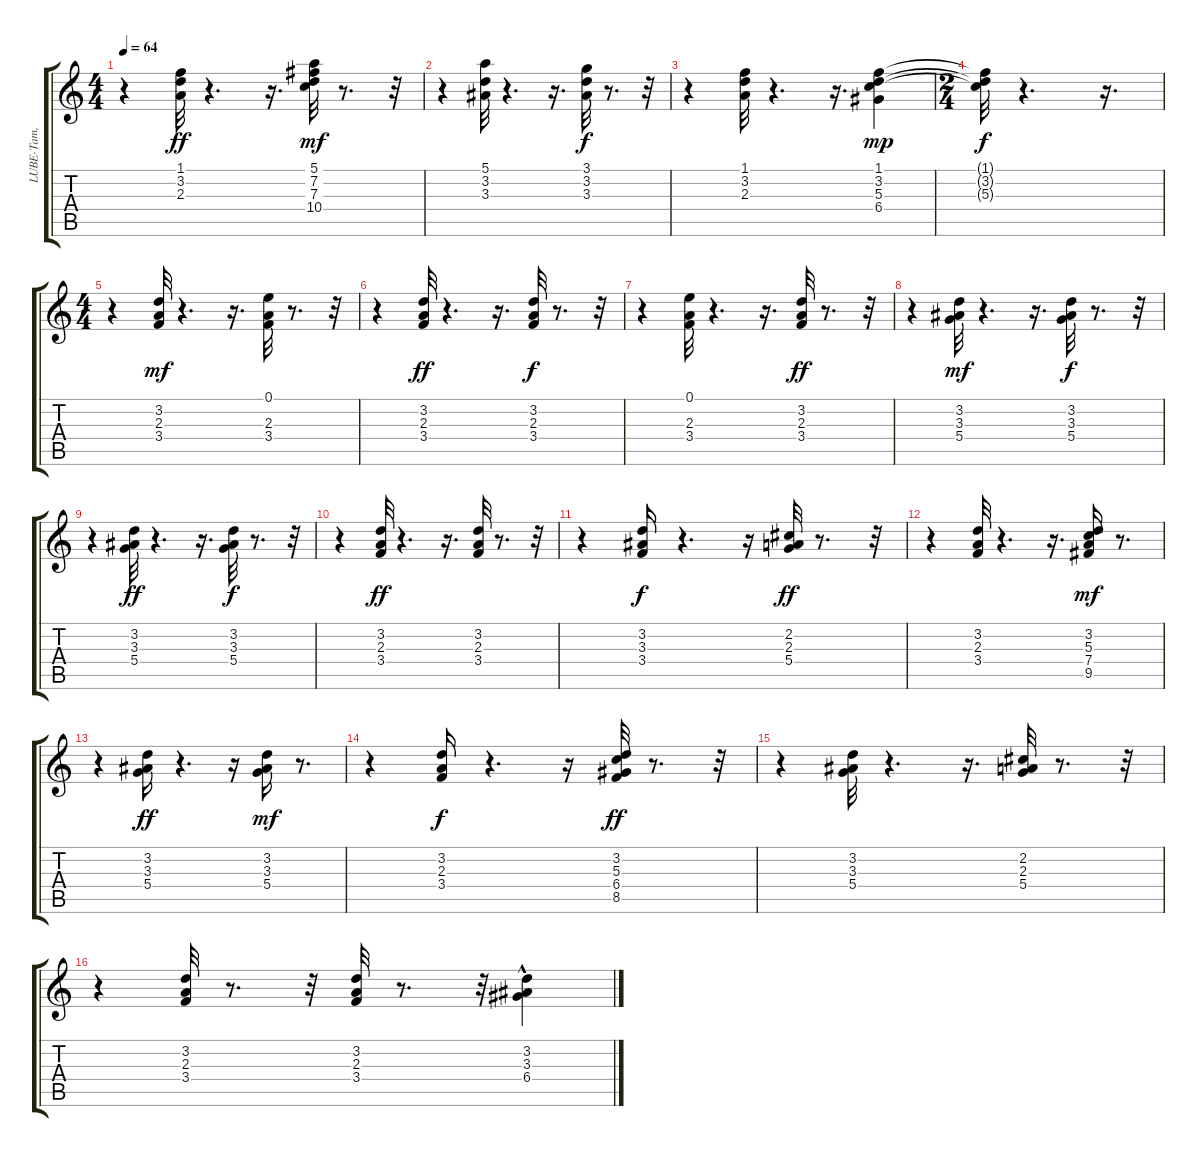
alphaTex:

\track ("LUBE-Tam, Za Tumanami" "LUBE-Tam, ") {instrument acousticguitarsteel}
\staff {score tabs}
\tuning (E4 B3 G3 D3 A2 E2) {hide}
\ts (4 4)
\tempo 64
\clef g2
\ks c
r.4{dy mf} (1.1 3.2 2.3).32{dy ff} r.4{d} r.16{d} (5.1 7.2 7.3 10.4).32{dy mf} r.8{d} r.32 |
r.4 (5.1 3.2 3.3).32 r.4{d} r.16{d} (3.1 3.2 3.3).32{dy f} r.8{d} r.32 |
r.4 (1.1 3.2 2.3).32 r.4{d} r.16{d} (1.1 3.2 5.3 6.4).4{dy mp} |
\ts (2 4)
(1.1{t} 3.2{t} 5.3{t}).32{dy f} r.4{d} r.16{d} |
\ts (4 4)
r.4 (3.2 2.3 3.4).32{dy mf volume 14} r.4{d} r.16{d} (0.1 2.3 3.4).32 r.8{d} r.32 |
r.4 (3.2 2.3 3.4).32{dy ff} r.4{d} r.16{d} (3.2 2.3 3.4).32{dy f} r.8{d} r.32 |
r.4 (0.1 2.3 3.4).32 r.4{d} r.16{d} (3.2 2.3 3.4).32{dy ff} r.8{d} r.32 |
r.4 (3.2 3.3 5.4).32{dy mf} r.4{d} r.16{d} (3.2 3.3 5.4).32{dy f} r.8{d} r.32 |
r.4 (3.2 3.3 5.4).32{dy ff} r.4{d} r.16{d} (3.2 3.3 5.4).32{dy f} r.8{d} r.32 |
r.4 (3.2 2.3 3.4).32{dy ff} r.4{d} r.16{d} (3.2 2.3 3.4).32 r.8{d} r.32 |
r.4 (3.2 3.3 3.4).16{dy f} r.4{d} r.16 (2.2 2.3 5.4).32{dy ff} r.8{d} r.32 |
r.4 (3.2 2.3 3.4).32 r.4{d} r.16{d} (3.2 5.3 7.4 9.5).16{dy mf} r.8{d} |
r.4 (3.2 3.3 5.4).16{dy ff} r.4{d} r.16 (3.2 3.3 5.4).16{dy mf} r.8{d} |
r.4 (3.2 2.3 3.4).16{dy f} r.4{d} r.16 (3.2 5.3 6.4 8.5).32{dy ff} r.8{d} r.32 |
r.4 (3.2 3.3 5.4).32 r.4{d} r.16{d} (2.2 2.3 5.4).32 r.8{d} r.32 |
r.4 (3.2 2.3 3.4).32 r.8{d} r.32 (3.2 2.3 3.4).32 r.8{d} r.32 (3.2{hac} 3.3{hac} 6.4).4
